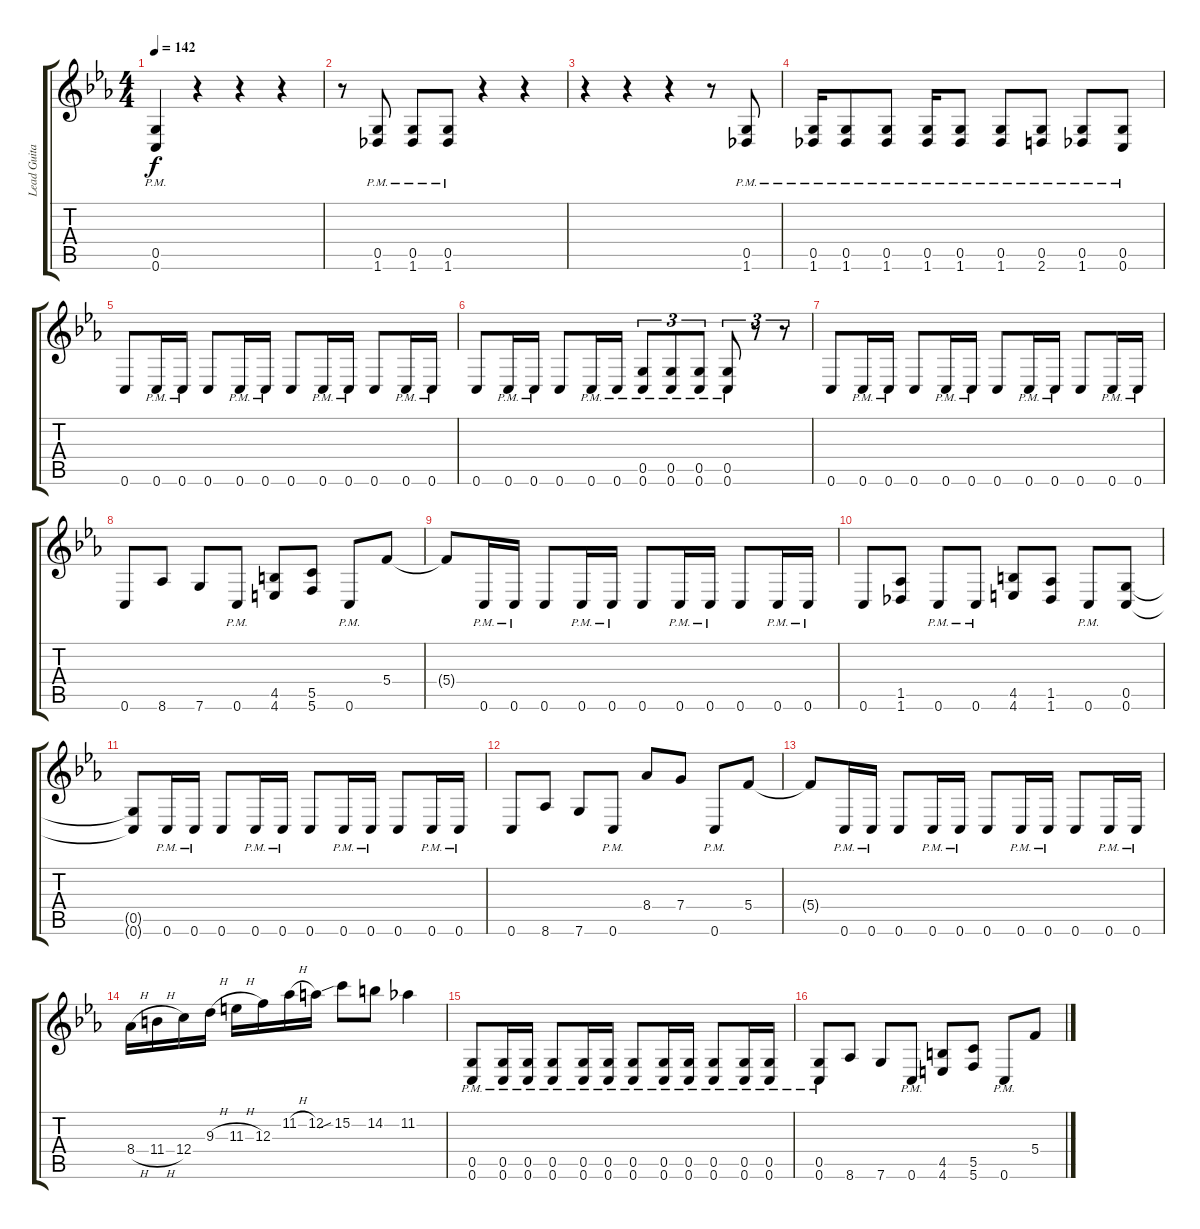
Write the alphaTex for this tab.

\track ("Lead Guitar" "Lead Guita") {instrument distortionguitar}
\staff {score tabs}
\tuning (D4 A3 F3 C3 G2 C2) {hide}
\ts (4 4)
\tempo 142
\clef g2
\ks cminor
(0.5{pm} 0.6{pm}).4{dy f} r.4 r.4 r.4 |
r.8 (0.5{pm} 1.6{pm}).8 (0.5{pm} 1.6{pm}).8 (0.5{pm} 1.6{pm}).8 r.4 r.4 |
r.4 r.4 r.4 r.8 (0.5{pm} 1.6{pm}).8 |
(0.5{pm} 1.6{pm}).16 (0.5{pm} 1.6{pm}).8 (0.5{pm} 1.6{pm}).8 (0.5{pm} 1.6{pm}).16 (0.5{pm} 1.6{pm}).8 (0.5{pm} 1.6{pm}).8 (0.5{pm} 2.6{pm}).8 (0.5{pm} 1.6{pm}).8 (0.5{pm} 0.6{pm}).8 |
0.6.8 0.6{pm}.16 0.6{pm}.16 0.6.8 0.6{pm}.16 0.6{pm}.16 0.6.8 0.6{pm}.16 0.6{pm}.16 0.6.8 0.6{pm}.16 0.6{pm}.16 |
0.6.8 0.6{pm}.16 0.6{pm}.16 0.6.8 0.6{pm}.16 0.6{pm}.16 (0.5{pm} 0.6{pm}).8{tu (3 2)} (0.5{pm} 0.6{pm}).8{tu (3 2)} (0.5{pm} 0.6{pm}).8{tu (3 2)} (0.5{pm} 0.6{pm}).8{tu (3 2)} r.8{tu (3 2)} r.8{tu (3 2)} |
0.6.8 0.6{pm}.16 0.6{pm}.16 0.6.8 0.6{pm}.16 0.6{pm}.16 0.6.8 0.6{pm}.16 0.6{pm}.16 0.6.8 0.6{pm}.16 0.6{pm}.16 |
0.6.8 8.6.8 7.6.8 0.6{pm}.8 (4.5 4.6).8 (5.5 5.6).8 0.6{pm}.8 5.4.8 |
5.4{t}.8 0.6{pm}.16 0.6{pm}.16 0.6.8 0.6{pm}.16 0.6{pm}.16 0.6.8 0.6{pm}.16 0.6{pm}.16 0.6.8 0.6{pm}.16 0.6{pm}.16 |
0.6.8 (1.5 1.6).8 0.6{pm}.8 0.6{pm}.8 (4.5 4.6).8 (1.5 1.6).8 0.6{pm}.8 (0.5 0.6).8 |
(0.5{t} 0.6{t}).8 0.6{pm}.16 0.6{pm}.16 0.6.8 0.6{pm}.16 0.6{pm}.16 0.6.8 0.6{pm}.16 0.6{pm}.16 0.6.8 0.6{pm}.16 0.6{pm}.16 |
0.6.8 8.6.8 7.6.8 0.6{pm}.8 8.4.8 7.4.8 0.6{pm}.8 5.4.8 |
5.4{t}.8 0.6{pm}.16 0.6{pm}.16 0.6.8 0.6{pm}.16 0.6{pm}.16 0.6.8 0.6{pm}.16 0.6{pm}.16 0.6.8 0.6{pm}.16 0.6{pm}.16 |
8.4{h}.16 11.4{h}.16 12.4.16 9.3{h}.16 11.3{h}.16 12.3.16 11.2{h}.16 12.2.16 15.2{sib}.8 14.2.8 11.2.4 |
(0.5{pm} 0.6{pm}).8 (0.5{pm} 0.6{pm}).16 (0.5{pm} 0.6{pm}).16 (0.5{pm} 0.6{pm}).8 (0.5{pm} 0.6{pm}).16 (0.5{pm} 0.6{pm}).16 (0.5{pm} 0.6{pm}).8 (0.5{pm} 0.6{pm}).16 (0.5{pm} 0.6{pm}).16 (0.5{pm} 0.6{pm}).8 (0.5{pm} 0.6{pm}).16 (0.5{pm} 0.6{pm}).16 |
(0.5{pm} 0.6{pm}).8 8.6.8 7.6.8 0.6{pm}.8 (4.5 4.6).8 (5.5 5.6).8 0.6{pm}.8 5.4.8
